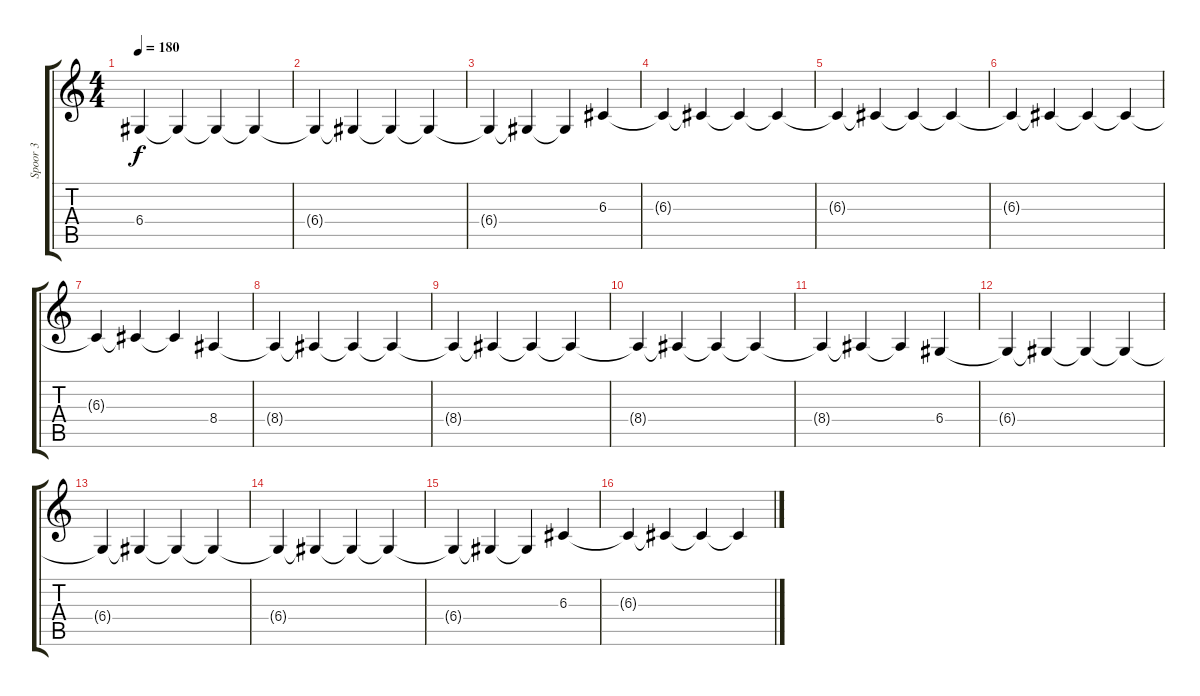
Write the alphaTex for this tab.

\track ("Spoor 3" "Spoor 3") {instrument viola}
\staff {score tabs}
\tuning (E4 B3 G3 D3 A2 E2) {hide}
\ts (4 4)
\tempo 180
\clef g2
\ks c
6.4{t}.4{dy f} 6.4{t}.4 6.4{t}.4 6.4{t}.4 |
6.4{t}.4 6.4{t}.4 6.4{t}.4 6.4{t}.4 |
6.4{t}.4 6.4{t}.4 6.4{t}.4 6.3.4 |
6.3{t}.4 6.3{t}.4 6.3{t}.4 6.3{t}.4 |
6.3{t}.4 6.3{t}.4 6.3{t}.4 6.3{t}.4 |
6.3{t}.4 6.3{t}.4 6.3{t}.4 6.3{t}.4 |
6.3{t}.4 6.3{t}.4 6.3{t}.4 8.4.4 |
8.4{t}.4 8.4{t}.4 8.4{t}.4 8.4{t}.4 |
8.4{t}.4 8.4{t}.4 8.4{t}.4 8.4{t}.4 |
8.4{t}.4 8.4{t}.4 8.4{t}.4 8.4{t}.4 |
8.4{t}.4 8.4{t}.4 8.4{t}.4 6.4.4 |
6.4{t}.4 6.4{t}.4 6.4{t}.4 6.4{t}.4 |
6.4{t}.4 6.4{t}.4 6.4{t}.4 6.4{t}.4 |
6.4{t}.4 6.4{t}.4 6.4{t}.4 6.4{t}.4 |
6.4{t}.4 6.4{t}.4 6.4{t}.4 6.3.4 |
6.3{t}.4 6.3{t}.4 6.3{t}.4 6.3{t}.4
